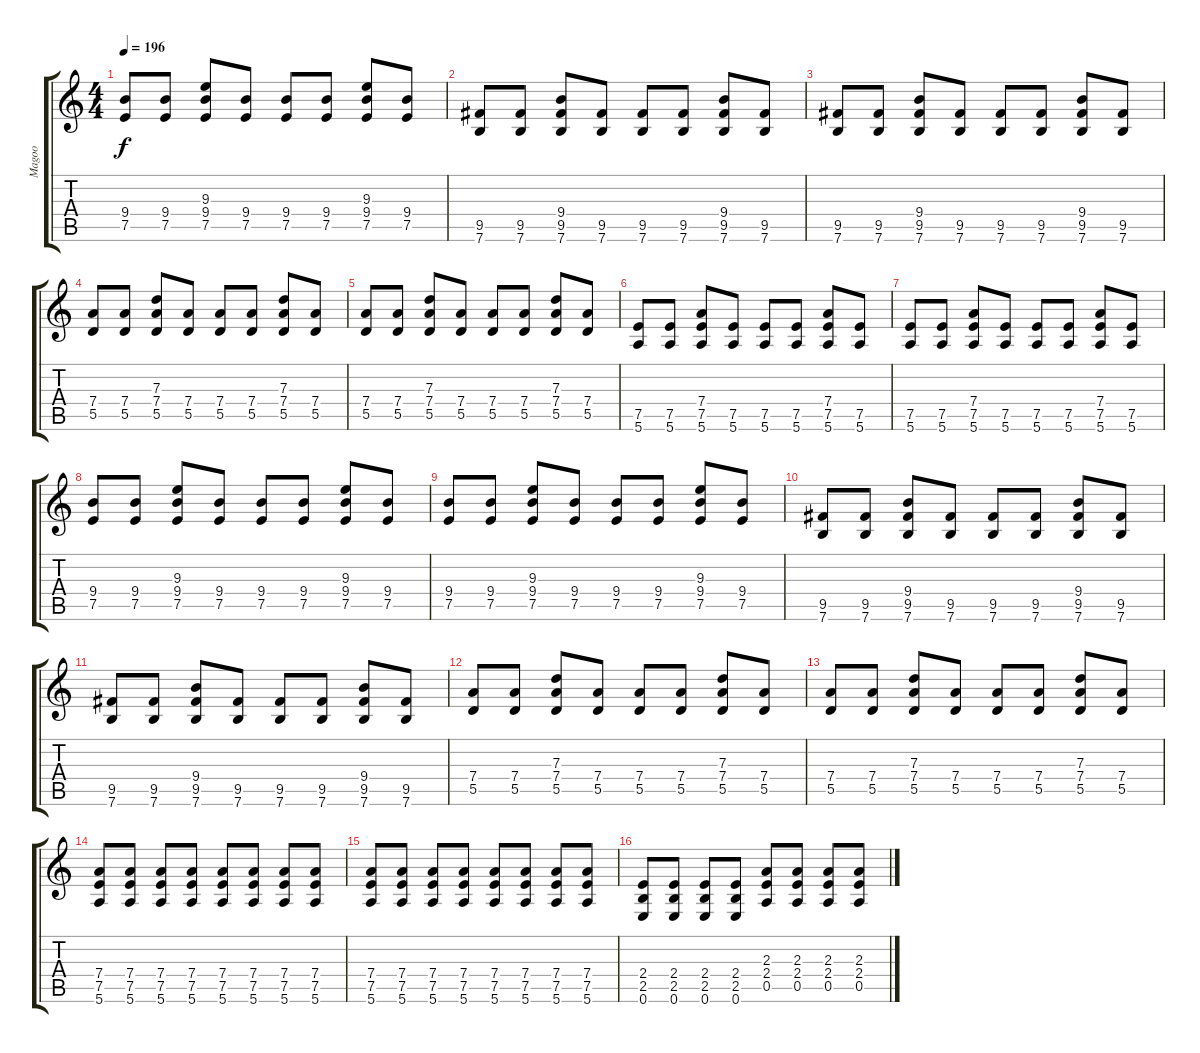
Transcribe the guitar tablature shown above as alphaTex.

\track ("Magoo" "Magoo") {instrument overdrivenguitar}
\staff {score tabs}
\tuning (E4 B3 G3 D3 A2 E2) {hide}
\ts (4 4)
\tempo 196
\clef g2
\ks c
(9.4 7.5).8{dy f} (9.4 7.5).8 (9.3 9.4 7.5).8 (9.4 7.5).8 (9.4 7.5).8 (9.4 7.5).8 (9.3 9.4 7.5).8 (9.4 7.5).8 |
(9.5 7.6).8 (9.5 7.6).8 (9.4 9.5 7.6).8 (9.5 7.6).8 (9.5 7.6).8 (9.5 7.6).8 (9.4 9.5 7.6).8 (9.5 7.6).8 |
(9.5 7.6).8 (9.5 7.6).8 (9.4 9.5 7.6).8 (9.5 7.6).8 (9.5 7.6).8 (9.5 7.6).8 (9.4 9.5 7.6).8 (9.5 7.6).8 |
(7.4 5.5).8 (7.4 5.5).8 (7.3 7.4 5.5).8 (7.4 5.5).8 (7.4 5.5).8 (7.4 5.5).8 (7.3 7.4 5.5).8 (7.4 5.5).8 |
(7.4 5.5).8 (7.4 5.5).8 (7.3 7.4 5.5).8 (7.4 5.5).8 (7.4 5.5).8 (7.4 5.5).8 (7.3 7.4 5.5).8 (7.4 5.5).8 |
(7.5 5.6).8 (7.5 5.6).8 (7.4 7.5 5.6).8 (7.5 5.6).8 (7.5 5.6).8 (7.5 5.6).8 (7.4 7.5 5.6).8 (7.5 5.6).8 |
(7.5 5.6).8 (7.5 5.6).8 (7.4 7.5 5.6).8 (7.5 5.6).8 (7.5 5.6).8 (7.5 5.6).8 (7.4 7.5 5.6).8 (7.5 5.6).8 |
(9.4 7.5).8 (9.4 7.5).8 (9.3 9.4 7.5).8 (9.4 7.5).8 (9.4 7.5).8 (9.4 7.5).8 (9.3 9.4 7.5).8 (9.4 7.5).8 |
(9.4 7.5).8 (9.4 7.5).8 (9.3 9.4 7.5).8 (9.4 7.5).8 (9.4 7.5).8 (9.4 7.5).8 (9.3 9.4 7.5).8 (9.4 7.5).8 |
(9.5 7.6).8 (9.5 7.6).8 (9.4 9.5 7.6).8 (9.5 7.6).8 (9.5 7.6).8 (9.5 7.6).8 (9.4 9.5 7.6).8 (9.5 7.6).8 |
(9.5 7.6).8 (9.5 7.6).8 (9.4 9.5 7.6).8 (9.5 7.6).8 (9.5 7.6).8 (9.5 7.6).8 (9.4 9.5 7.6).8 (9.5 7.6).8 |
(7.4 5.5).8 (7.4 5.5).8 (7.3 7.4 5.5).8 (7.4 5.5).8 (7.4 5.5).8 (7.4 5.5).8 (7.3 7.4 5.5).8 (7.4 5.5).8 |
(7.4 5.5).8 (7.4 5.5).8 (7.3 7.4 5.5).8 (7.4 5.5).8 (7.4 5.5).8 (7.4 5.5).8 (7.3 7.4 5.5).8 (7.4 5.5).8 |
(7.4 7.5 5.6).8 (7.4 7.5 5.6).8 (7.4 7.5 5.6).8 (7.4 7.5 5.6).8 (7.4 7.5 5.6).8 (7.4 7.5 5.6).8 (7.4 7.5 5.6).8 (7.4 7.5 5.6).8 |
(7.4 7.5 5.6).8 (7.4 7.5 5.6).8 (7.4 7.5 5.6).8 (7.4 7.5 5.6).8 (7.4 7.5 5.6).8 (7.4 7.5 5.6).8 (7.4 7.5 5.6).8 (7.4 7.5 5.6).8 |
(2.4 2.5 0.6).8 (2.4 2.5 0.6).8 (2.4 2.5 0.6).8 (2.4 2.5 0.6).8 (2.3 2.4 0.5).8 (2.3 2.4 0.5).8 (2.3 2.4 0.5).8 (2.3 2.4 0.5).8
